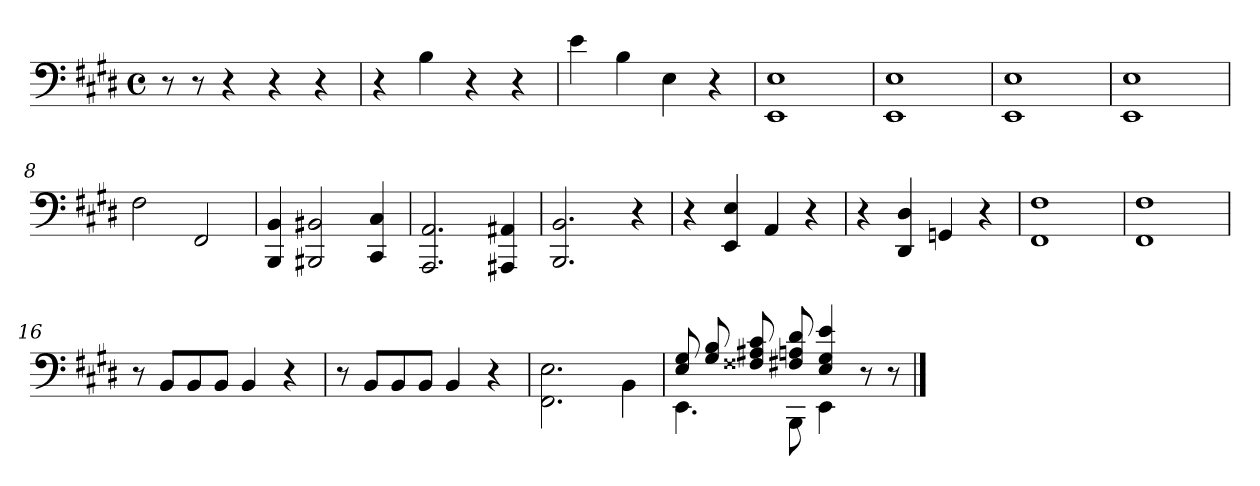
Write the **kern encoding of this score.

**kern
*part1
*staff1
*clefF4
*k[f#c#g#d#]
*M4/4
*met(c)
=1
8r
8r
4r
4r
4r
=2
4r
4B\
4r
4r
=3
4e\
4B\
4E\
4r
=4
1EE/ 1E/
=5
1EE/ 1E/
=6
1EE/ 1E/
=7
1EE/ 1E/
=8
2F#\
2FF#/
=9
4BBB/ 4BB/
2BBB#X/ 2BB#X/
4CC#/ 4C#/
=10
2.AAA/ 2.AA/
4AAA#X/ 4AA#X/
=11
2.BBB/ 2.BB/
4r
=12
4r
4EE/ 4E/
4AA/
4r
=13
4r
4DD#/ 4D#/
4GGn/
4r
=14
1FF#/ 1F#/
=15
1FF#/ 1F#/
=16
8r
8BB/L
8BB/
8BB/J
4BB/
4r
=17
8r
8BB/L
8BB/
8BB/J
4BB/
4r
=18
2.FF#\ 2.E\
4BB\
=19
*^
8E/ 8G#/	4.EE\
8G#/ 8B/	.
8F##X/ 8A#X/ 8c#/	.
8F#X/ 8An/ 8d#/	8BBB\
4E/ 4G#/ 4e/	4EE\
8r	4ryy
8r	.
*v	*v
==
*-
